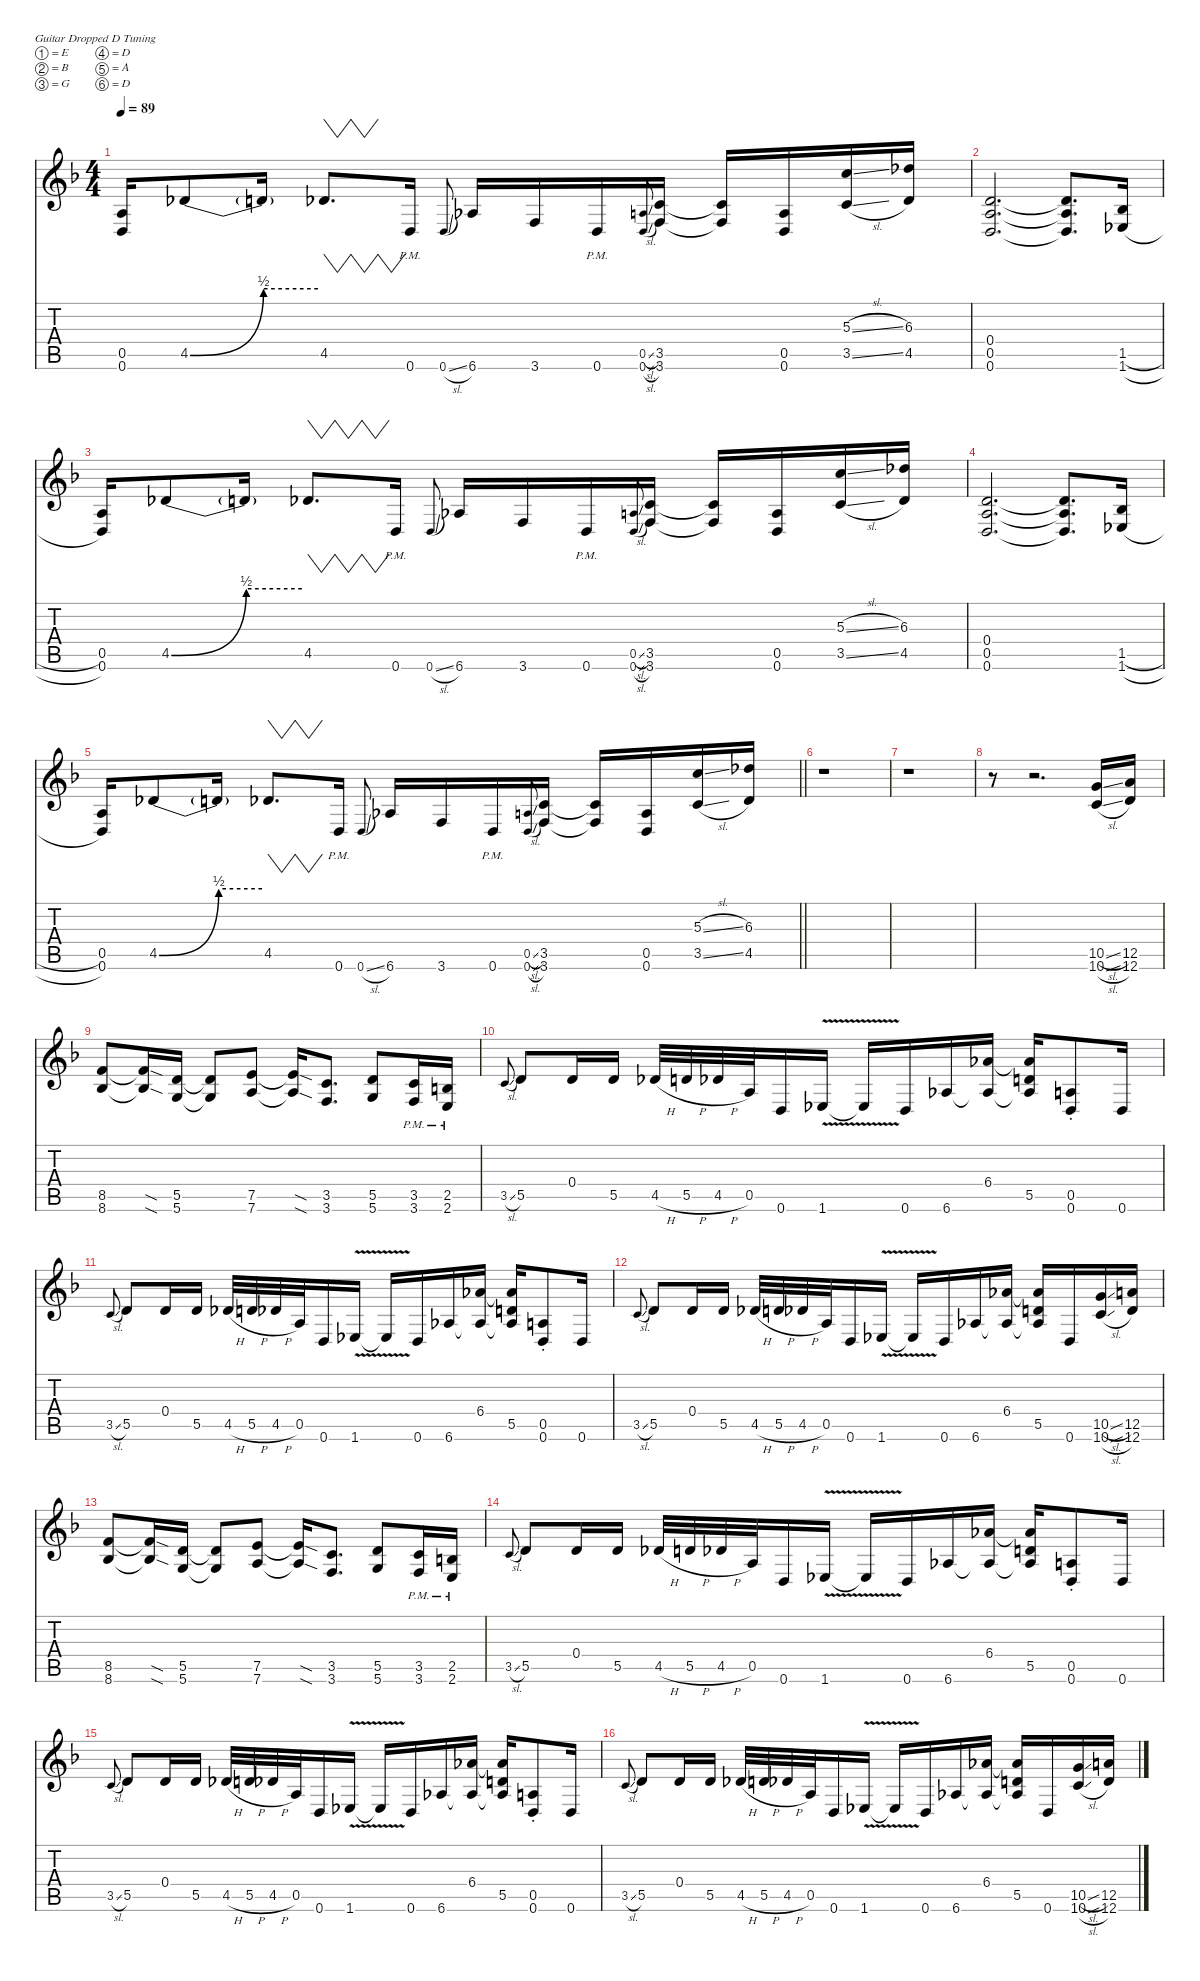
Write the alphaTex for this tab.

\defaultSystemsLayout 4
\hideDynamics
\bracketExtendMode nobrackets
\singleTrackTrackNamePolicy hidden
\multiTrackTrackNamePolicy hidden
\firstSystemTrackNameMode fullname
\firstSystemTrackNameOrientation horizontal
\otherSystemsTrackNameOrientation horizontal
\track ("Distorted Guitar 2" "dist.guit.") {instrument distortionguitar}
\staff {score tabs}
\tuning (E4 B3 G3 D3 A2 D2)
\ts (4 4)
\tempo 89
\clef g2
\ks f
(0.5{acc forcenatural} 0.6{acc forcenatural}).16{dy mf beam Up} 4.5{be (bend 0 0 60 2) acc b}.8{beam Up} 4.5{be (hold 0 2 60 2) t}.16{dy f beam Up} 4.5{acc b}.8{vw d dy mf beam Up} 0.6{pm acc forcenatural}.16{beam Up} 0.6{sl acc forcenatural}.8{gr onbeat dy mp beam Up} 6.6{acc b}.16{dy mf beam Up} 3.6{acc forcenatural}.16{beam Up} 0.6{pm acc forcenatural}.16{beam Up} (0.5{sl acc forcenatural} 0.6{sl acc forcenatural}).8{gr onbeat dy mp beam Up} (3.5{acc forcenatural} 3.6{acc forcenatural}).16{dy mf beam Up} (3.5{t acc forcenatural} 3.6{t acc forcenatural}).16{beam Up} (0.5{acc forcenatural} 0.6{acc forcenatural}).16{beam Up} (5.3{sl acc forcenatural} 3.5{sl acc forcenatural}).16{beam Up} (6.3{acc b} 4.5{acc b}).16{beam Up} |
(0.4{acc forcenatural} 0.5{acc forcenatural} 0.6{acc forcenatural}).2{d beam Up} (0.4{t acc forcenatural} 0.5{t acc forcenatural} 0.6{t acc forcenatural}).8{d beam Up} (1.5{h acc b} 1.6{h acc b}).16{beam Up} |
(0.5{acc forcenatural} 0.6{acc forcenatural}).16{beam Up} 4.5{be (bend 0 0 60 2) acc b}.8{beam Up} 4.5{be (hold 0 2 60 2) t}.16{dy f beam Up} 4.5{acc b}.8{vw d dy mf beam Up} 0.6{pm acc forcenatural}.16{beam Up} 0.6{sl acc forcenatural}.8{gr onbeat dy mp beam Up} 6.6{acc b}.16{dy mf beam Up} 3.6{acc forcenatural}.16{beam Up} 0.6{pm acc forcenatural}.16{beam Up} (0.5{sl acc forcenatural} 0.6{sl acc forcenatural}).8{gr onbeat dy mp beam Up} (3.5{acc forcenatural} 3.6{acc forcenatural}).16{dy mf beam Up} (3.5{t acc forcenatural} 3.6{t acc forcenatural}).16{beam Up} (0.5{acc forcenatural} 0.6{acc forcenatural}).16{beam Up} (5.3{sl acc forcenatural} 3.5{sl acc forcenatural}).16{beam Up} (6.3{acc b} 4.5{acc b}).16{beam Up} |
(0.4{acc forcenatural} 0.5{acc forcenatural} 0.6{acc forcenatural}).2{d beam Up} (0.4{t acc forcenatural} 0.5{t acc forcenatural} 0.6{t acc forcenatural}).8{d beam Up} (1.5{h acc b} 1.6{h acc b}).16{beam Up} |
\barLineRight lightlight
(0.5{acc forcenatural} 0.6{acc forcenatural}).16{beam Up} 4.5{be (bend 0 0 60 2) acc b}.8{beam Up} 4.5{be (hold 0 2 60 2) t}.16{dy f beam Up} 4.5{acc b}.8{vw d dy mf beam Up} 0.6{pm acc forcenatural}.16{beam Up} 0.6{sl acc forcenatural}.8{gr onbeat dy mp beam Up} 6.6{acc b}.16{dy mf beam Up} 3.6{acc forcenatural}.16{beam Up} 0.6{pm acc forcenatural}.16{beam Up} (0.5{sl acc forcenatural} 0.6{sl acc forcenatural}).8{gr onbeat dy mp beam Up} (3.5{acc forcenatural} 3.6{acc forcenatural}).16{dy mf beam Up} (3.5{t acc forcenatural} 3.6{t acc forcenatural}).16{beam Up} (0.5{acc forcenatural} 0.6{acc forcenatural}).16{beam Up} (5.3{sl acc forcenatural} 3.5{sl acc forcenatural}).16{beam Up} (6.3{acc b} 4.5{acc b}).16{beam Up} |
r.1{beam Down} |
r.1{beam Down} |
r.8{beam Down} r.2{d beam Down} (10.5{sl acc forcenatural} 10.6{sl acc forcenatural}).16{dy f beam Up} (12.5{acc forcenatural} 12.6{acc forcenatural}).16{beam Up} |
(8.5{acc forcenatural} 8.6{acc b}).8{beam Up} (8.5{sod t acc forcenatural} 8.6{sod t acc b}).16{beam Up} (5.5{acc forcenatural} 5.6{acc forcenatural}).16{beam Up} (5.5{t acc forcenatural} 5.6{t acc forcenatural}).8{beam Up} (7.5{acc forcenatural} 7.6{acc forcenatural}).8{beam Up} (7.5{sod t acc forcenatural} 7.6{sod t acc forcenatural}).16{beam Up} (3.5{acc forcenatural} 3.6{acc forcenatural}).8{d beam Up} (5.5{acc forcenatural} 5.6{acc forcenatural}).8{beam Up} (3.5{pm acc forcenatural} 3.6{pm acc forcenatural}).16{beam Up} (2.5{pm acc forcenatural} 2.6{pm acc forcenatural}).16{beam Up} |
3.5{sl acc forcenatural}.8{gr onbeat dy mf beam Up} 5.5{acc forcenatural}.8{dy f beam Up} 0.4{acc forcenatural}.16{beam Up} 5.5{acc forcenatural}.16{beam Up} 4.5{h acc b}.32{beam Up} 5.5{h acc forcenatural}.32{beam Up} 4.5{h acc b}.32{beam Up} 0.5{acc forcenatural}.32{beam Up} 0.6{acc forcenatural}.16{beam Up} 1.6{v acc b}.16{beam Up} 1.6{v t acc b}.16{beam Up} 0.6{acc forcenatural}.16{beam Up} 6.6{acc b}.16{beam Up} (6.4{acc b} 6.6{t acc b}).16{beam Up} (6.4{t acc b} 5.5{acc forcenatural} 6.6{t acc b}).16{beam Up} (0.5{st acc forcenatural} 0.6{st acc forcenatural}).8{beam Up} 0.6{acc forcenatural}.16{beam Up} |
3.5{sl acc forcenatural}.8{gr onbeat dy mf beam Up} 5.5{acc forcenatural}.8{dy f beam Up} 0.4{acc forcenatural}.16{beam Up} 5.5{acc forcenatural}.16{beam Up} 4.5{h acc b}.32{beam Up} 5.5{h acc forcenatural}.32{beam Up} 4.5{h acc b}.32{beam Up} 0.5{acc forcenatural}.32{beam Up} 0.6{acc forcenatural}.16{beam Up} 1.6{v acc b}.16{beam Up} 1.6{v t acc b}.16{beam Up} 0.6{acc forcenatural}.16{beam Up} 6.6{acc b}.16{beam Up} (6.4{acc b} 6.6{t acc b}).16{beam Up} (6.4{t acc b} 5.5{acc forcenatural} 6.6{t acc b}).16{beam Up} (0.5{st acc forcenatural} 0.6{st acc forcenatural}).8{beam Up} 0.6{acc forcenatural}.16{beam Up} |
3.5{sl acc forcenatural}.8{gr onbeat dy mf beam Up} 5.5{acc forcenatural}.8{dy f beam Up} 0.4{acc forcenatural}.16{beam Up} 5.5{acc forcenatural}.16{beam Up} 4.5{h acc b}.32{beam Up} 5.5{h acc forcenatural}.32{beam Up} 4.5{h acc b}.32{beam Up} 0.5{acc forcenatural}.32{beam Up} 0.6{acc forcenatural}.16{beam Up} 1.6{v acc b}.16{beam Up} 1.6{v t acc b}.16{beam Up} 0.6{acc forcenatural}.16{beam Up} 6.6{acc b}.16{beam Up} (6.4{acc b} 6.6{t acc b}).16{beam Up} (6.4{t acc b} 5.5{acc forcenatural} 6.6{t acc b}).16{beam Up} 0.6{acc forcenatural}.16{beam Up} (10.5{sl acc forcenatural} 10.6{sl acc forcenatural}).16{beam Up} (12.5{acc forcenatural} 12.6{acc forcenatural}).16{beam Up} |
(8.5{acc forcenatural} 8.6{acc b}).8{beam Up} (8.5{sod t acc forcenatural} 8.6{sod t acc b}).16{beam Up} (5.5{acc forcenatural} 5.6{acc forcenatural}).16{beam Up} (5.5{t acc forcenatural} 5.6{t acc forcenatural}).8{beam Up} (7.5{acc forcenatural} 7.6{acc forcenatural}).8{beam Up} (7.5{sod t acc forcenatural} 7.6{sod t acc forcenatural}).16{beam Up} (3.5{acc forcenatural} 3.6{acc forcenatural}).8{d beam Up} (5.5{acc forcenatural} 5.6{acc forcenatural}).8{beam Up} (3.5{pm acc forcenatural} 3.6{pm acc forcenatural}).16{beam Up} (2.5{pm acc forcenatural} 2.6{pm acc forcenatural}).16{beam Up} |
3.5{sl acc forcenatural}.8{gr onbeat dy mf beam Up} 5.5{acc forcenatural}.8{dy f beam Up} 0.4{acc forcenatural}.16{beam Up} 5.5{acc forcenatural}.16{beam Up} 4.5{h acc b}.32{beam Up} 5.5{h acc forcenatural}.32{beam Up} 4.5{h acc b}.32{beam Up} 0.5{acc forcenatural}.32{beam Up} 0.6{acc forcenatural}.16{beam Up} 1.6{v acc b}.16{beam Up} 1.6{v t acc b}.16{beam Up} 0.6{acc forcenatural}.16{beam Up} 6.6{acc b}.16{beam Up} (6.4{acc b} 6.6{t acc b}).16{beam Up} (6.4{t acc b} 5.5{acc forcenatural} 6.6{t acc b}).16{beam Up} (0.5{st acc forcenatural} 0.6{st acc forcenatural}).8{beam Up} 0.6{acc forcenatural}.16{beam Up} |
3.5{sl acc forcenatural}.8{gr onbeat dy mf beam Up} 5.5{acc forcenatural}.8{dy f beam Up} 0.4{acc forcenatural}.16{beam Up} 5.5{acc forcenatural}.16{beam Up} 4.5{h acc b}.32{beam Up} 5.5{h acc forcenatural}.32{beam Up} 4.5{h acc b}.32{beam Up} 0.5{acc forcenatural}.32{beam Up} 0.6{acc forcenatural}.16{beam Up} 1.6{v acc b}.16{beam Up} 1.6{v t acc b}.16{beam Up} 0.6{acc forcenatural}.16{beam Up} 6.6{acc b}.16{beam Up} (6.4{acc b} 6.6{t acc b}).16{beam Up} (6.4{t acc b} 5.5{acc forcenatural} 6.6{t acc b}).16{beam Up} (0.5{st acc forcenatural} 0.6{st acc forcenatural}).8{beam Up} 0.6{acc forcenatural}.16{beam Up} |
3.5{sl acc forcenatural}.8{gr onbeat dy mf beam Up} 5.5{acc forcenatural}.8{dy f beam Up} 0.4{acc forcenatural}.16{beam Up} 5.5{acc forcenatural}.16{beam Up} 4.5{h acc b}.32{beam Up} 5.5{h acc forcenatural}.32{beam Up} 4.5{h acc b}.32{beam Up} 0.5{acc forcenatural}.32{beam Up} 0.6{acc forcenatural}.16{beam Up} 1.6{v acc b}.16{beam Up} 1.6{v t acc b}.16{beam Up} 0.6{acc forcenatural}.16{beam Up} 6.6{acc b}.16{beam Up} (6.4{acc b} 6.6{t acc b}).16{beam Up} (6.4{t acc b} 5.5{acc forcenatural} 6.6{t acc b}).16{beam Up} 0.6{acc forcenatural}.16{beam Up} (10.5{sl acc forcenatural} 10.6{sl acc forcenatural}).16{beam Up} (12.5{acc forcenatural} 12.6{acc forcenatural}).16{beam Up}
